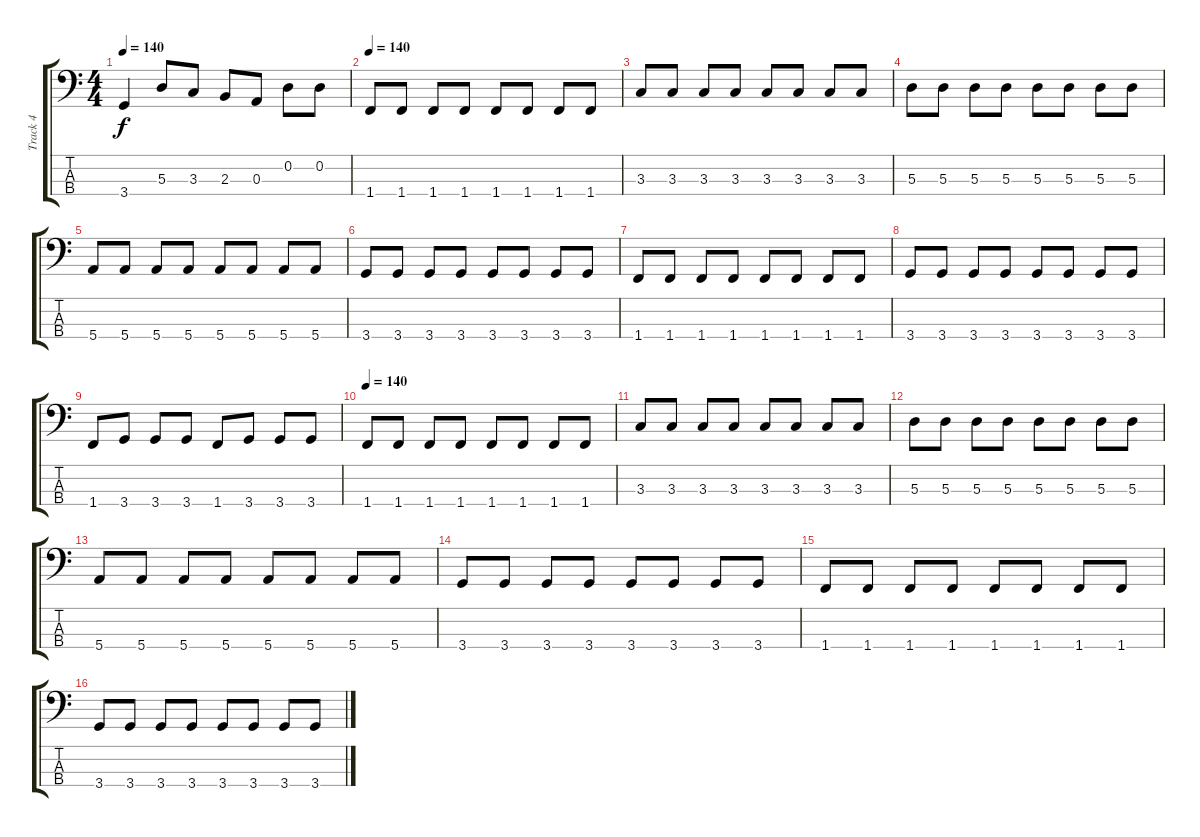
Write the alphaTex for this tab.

\track ("Track 4" "Track 4") {instrument electricbassfinger}
\staff {score tabs}
\tuning (G2 D2 A1 E1) {hide}
\ts (4 4)
\tempo 140
\clef f4
\ks c
3.4.4{dy f} 5.3.8 3.3.8 2.3.8 0.3.8 0.2.8 0.2.8 |
\tempo 140
1.4.8 1.4.8 1.4.8 1.4.8 1.4.8 1.4.8 1.4.8 1.4.8 |
3.3.8 3.3.8 3.3.8 3.3.8 3.3.8 3.3.8 3.3.8 3.3.8 |
5.3.8 5.3.8 5.3.8 5.3.8 5.3.8 5.3.8 5.3.8 5.3.8 |
5.4.8 5.4.8 5.4.8 5.4.8 5.4.8 5.4.8 5.4.8 5.4.8 |
3.4.8 3.4.8 3.4.8 3.4.8 3.4.8 3.4.8 3.4.8 3.4.8 |
1.4.8 1.4.8 1.4.8 1.4.8 1.4.8 1.4.8 1.4.8 1.4.8 |
3.4.8 3.4.8 3.4.8 3.4.8 3.4.8 3.4.8 3.4.8 3.4.8 |
1.4.8 3.4.8 3.4.8 3.4.8 1.4.8 3.4.8 3.4.8 3.4.8 |
\tempo 140
1.4.8 1.4.8 1.4.8 1.4.8 1.4.8 1.4.8 1.4.8 1.4.8 |
3.3.8 3.3.8 3.3.8 3.3.8 3.3.8 3.3.8 3.3.8 3.3.8 |
5.3.8 5.3.8 5.3.8 5.3.8 5.3.8 5.3.8 5.3.8 5.3.8 |
5.4.8 5.4.8 5.4.8 5.4.8 5.4.8 5.4.8 5.4.8 5.4.8 |
3.4.8 3.4.8 3.4.8 3.4.8 3.4.8 3.4.8 3.4.8 3.4.8 |
1.4.8 1.4.8 1.4.8 1.4.8 1.4.8 1.4.8 1.4.8 1.4.8 |
3.4.8 3.4.8 3.4.8 3.4.8 3.4.8 3.4.8 3.4.8 3.4.8
